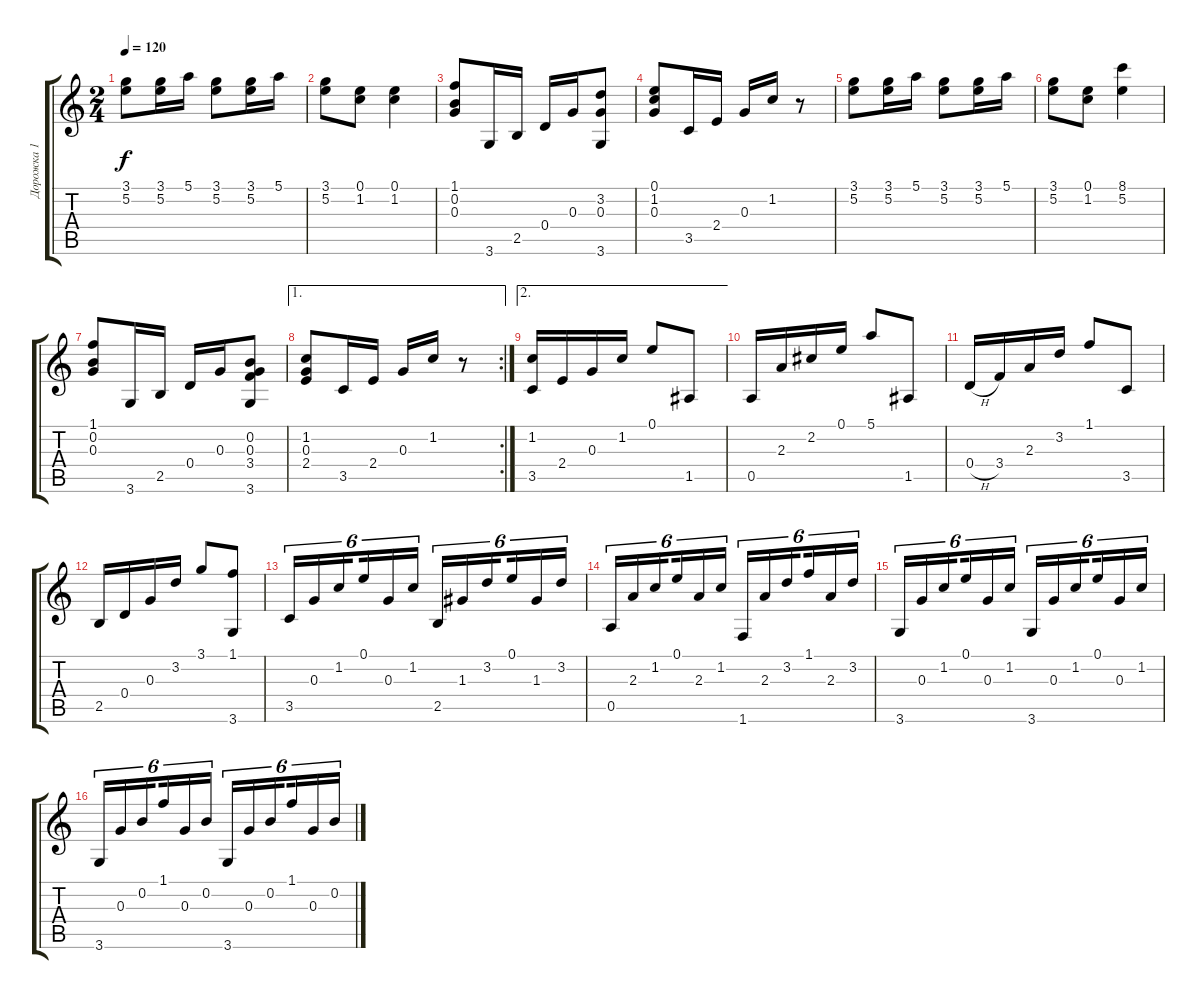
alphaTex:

\track ("Дорожка 1" "Дорожка 1") {instrument acousticguitarnylon}
\staff {score tabs}
\tuning (E4 B3 G3 D3 A2 E2) {hide}
\ts (2 4)
\tempo 120
\clef g2
\ks c
(3.1 5.2).8{dy f} (3.1 5.2).16 5.1.16 (3.1 5.2).8 (3.1 5.2).16 5.1.16 |
(3.1 5.2).8 (0.1 1.2).8 (0.1 1.2).4 |
(1.1 0.2 0.3).8 3.6.16 2.5.16 0.4.16 0.3.16 (3.2 0.3 3.6).8 |
(0.1 1.2 0.3).8 3.5.16 2.4.16 0.3.16 1.2.16 r.8 |
(3.1 5.2).8 (3.1 5.2).16 5.1.16 (3.1 5.2).8 (3.1 5.2).16 5.1.16 |
(3.1 5.2).8 (0.1 1.2).8 (8.1 5.2).4 |
(1.1 0.2 0.3).8 3.6.16 2.5.16 0.4.16 0.3.16 (0.2 0.3 3.4 3.6).8 |
\ae 1
\rc 2
(1.2 0.3 2.4).8 3.5.16 2.4.16 0.3.16 1.2.16 r.8 |
\ae 2
(1.2 3.5).16 2.4.16 0.3.16 1.2.16 0.1.8 1.5.8 |
0.5.16 2.3.16 2.2.16 0.1.16 5.1.8 1.5.8 |
0.4{h}.16 3.4.16 2.3.16 3.2.16 1.1.8 3.5.8 |
2.5.16 0.4.16 0.3.16 3.2.16 3.1.8 (1.1 3.6).8 |
3.5.16{tu (6 4)} 0.3.16{tu (6 4)} 1.2.16{tu (6 4) beam splitsecondary} 0.1.16{tu (6 4)} 0.3.16{tu (6 4)} 1.2.16{tu (6 4)} 2.5.16{tu (6 4)} 1.3.16{tu (6 4)} 3.2.16{tu (6 4) beam splitsecondary} 0.1.16{tu (6 4)} 1.3.16{tu (6 4)} 3.2.16{tu (6 4)} |
0.5.16{tu (6 4)} 2.3.16{tu (6 4)} 1.2.16{tu (6 4) beam splitsecondary} 0.1.16{tu (6 4)} 2.3.16{tu (6 4)} 1.2.16{tu (6 4)} 1.6.16{tu (6 4)} 2.3.16{tu (6 4)} 3.2.16{tu (6 4) beam splitsecondary} 1.1.16{tu (6 4)} 2.3.16{tu (6 4)} 3.2.16{tu (6 4)} |
3.6.16{tu (6 4)} 0.3.16{tu (6 4)} 1.2.16{tu (6 4) beam splitsecondary} 0.1.16{tu (6 4)} 0.3.16{tu (6 4)} 1.2.16{tu (6 4)} 3.6.16{tu (6 4)} 0.3.16{tu (6 4)} 1.2.16{tu (6 4) beam splitsecondary} 0.1.16{tu (6 4)} 0.3.16{tu (6 4)} 1.2.16{tu (6 4)} |
3.6.16{tu (6 4)} 0.3.16{tu (6 4)} 0.2.16{tu (6 4) beam splitsecondary} 1.1.16{tu (6 4)} 0.3.16{tu (6 4)} 0.2.16{tu (6 4)} 3.6.16{tu (6 4)} 0.3.16{tu (6 4)} 0.2.16{tu (6 4) beam splitsecondary} 1.1.16{tu (6 4)} 0.3.16{tu (6 4)} 0.2.16{tu (6 4)}
